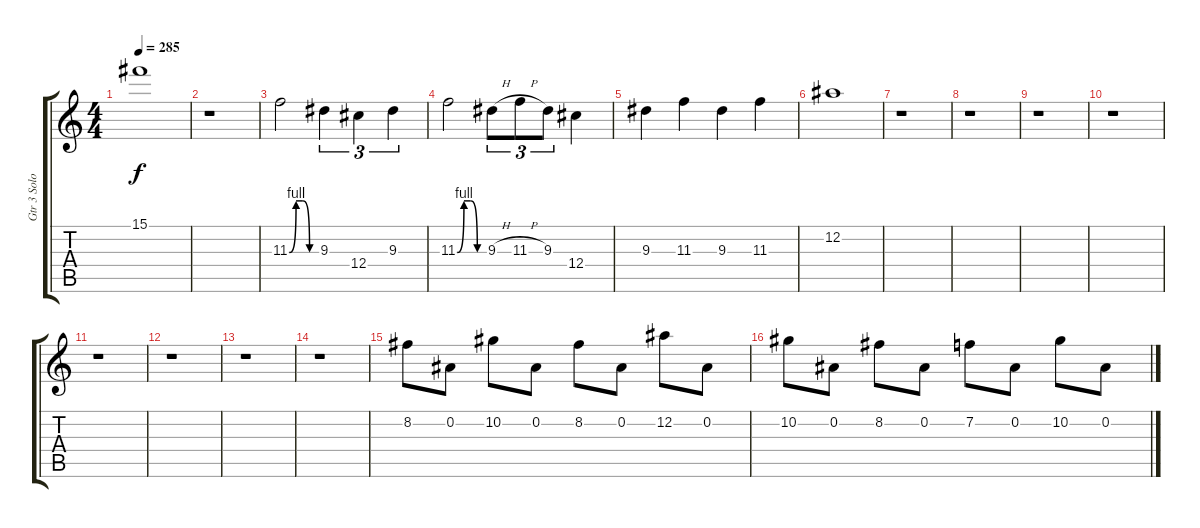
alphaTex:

\track ("Gtr 3 Solo fills (Alexi)" "Gtr 3 Solo") {instrument overdrivenguitar}
\staff {score tabs}
\tuning (Eb4 Bb3 Gb3 Db3 Ab2 Eb2) {hide}
\ts (4 4)
\tempo 285
\clef g2
\ks c
15.1.1{dy f} |
r.1 |
11.3{be (custom 0 0 15 4 30 4 45 0 60 0)}.2 9.3.4{tu (3 2)} 12.4.4{tu (3 2)} 9.3.4{tu (3 2)} |
11.3{be (custom 0 0 15 4 30 4 45 0 60 0)}.2 9.3{h}.8{tu (3 2)} 11.3{h}.8{tu (3 2)} 9.3.8{tu (3 2)} 12.4.4 |
9.3.4 11.3.4 9.3.4 11.3.4 |
12.2.1 |
r.1 |
r.1 |
r.1 |
r.1 |
r.1 |
r.1 |
r.1 |
r.1 |
8.2.8 0.2.8 10.2.8 0.2.8 8.2.8 0.2.8 12.2.8 0.2.8 |
10.2.8 0.2.8 8.2.8 0.2.8 7.2.8 0.2.8 10.2.8 0.2.8
